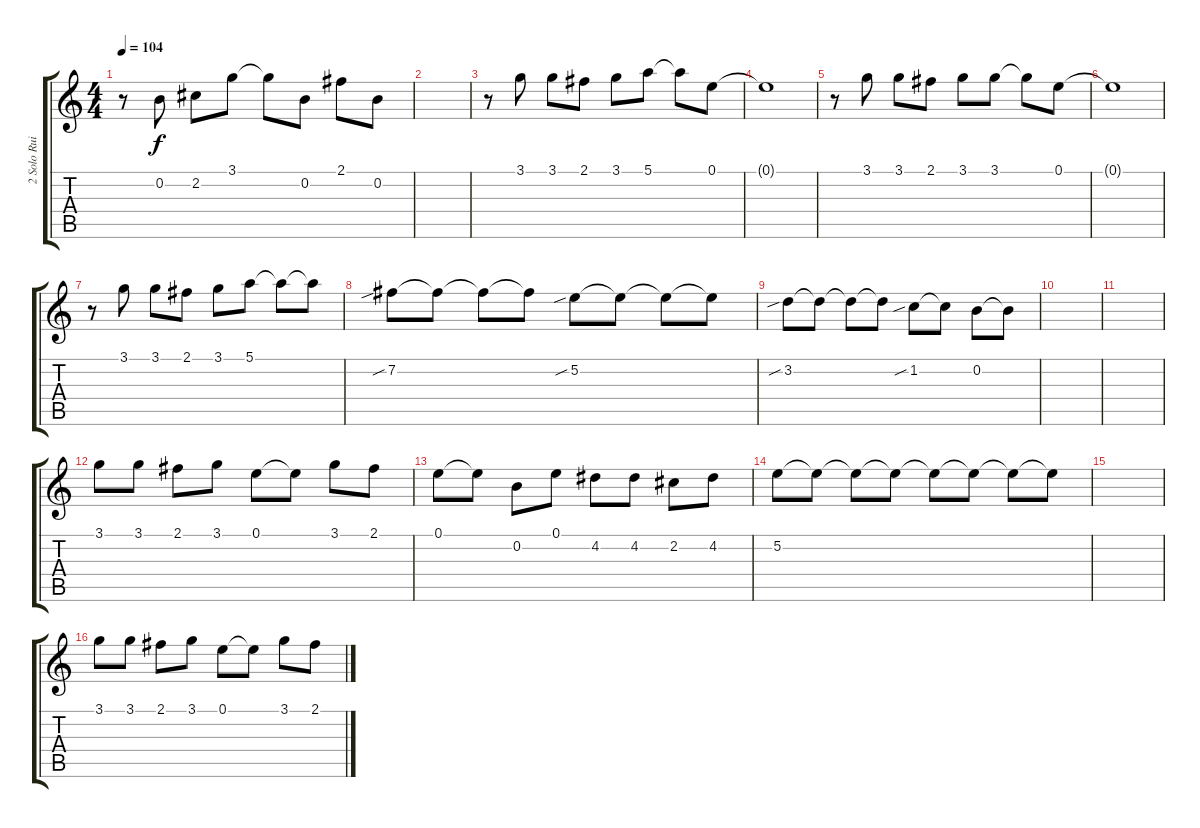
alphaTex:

\track ("2 Solo Ruitar (6)" "2 Solo Rui") {instrument acousticguitarsteel}
\staff {score tabs}
\tuning (E4 B3 G3 D3 A2 E2) {hide}
\ts (4 4)
\tempo 104
\clef g2
\ks c
r.8{dy f} 0.2.8 2.2.8 3.1.8 3.1{t}.8 0.2.8 2.1.8 0.2.8 |
|
r.8 3.1.8 3.1.8 2.1.8 3.1.8 5.1.8 5.1{t}.8 0.1.8 |
0.1{t}.1 |
r.8 3.1.8 3.1.8 2.1.8 3.1.8 3.1.8 3.1{t}.8 0.1.8 |
0.1{t}.1 |
r.8 3.1.8 3.1.8 2.1.8 3.1.8 5.1.8 5.1{t}.8 5.1{t}.8 |
7.2{sib}.8{volume 11} 7.2{t}.8 7.2{t}.8 7.2{t}.8 5.2{sib}.8 5.2{t}.8 5.2{t}.8 5.2{t}.8 |
3.2{sib}.8 3.2{t}.8 3.2{t}.8 3.2{t}.8 1.2{sib}.8 1.2{t}.8 0.2.8 0.2{t}.8 |
|
|
3.1.8 3.1.8 2.1.8 3.1.8 0.1.8 0.1{t}.8 3.1.8 2.1.8 |
0.1.8 0.1{t}.8 0.2.8 0.1.8 4.2.8 4.2.8 2.2.8 4.2.8 |
5.2.8 5.2{t}.8 5.2{t}.8 5.2{t}.8 5.2{t}.8 5.2{t}.8 5.2{t}.8 5.2{t}.8 |
|
3.1.8 3.1.8 2.1.8 3.1.8 0.1.8 0.1{t}.8 3.1.8 2.1.8
